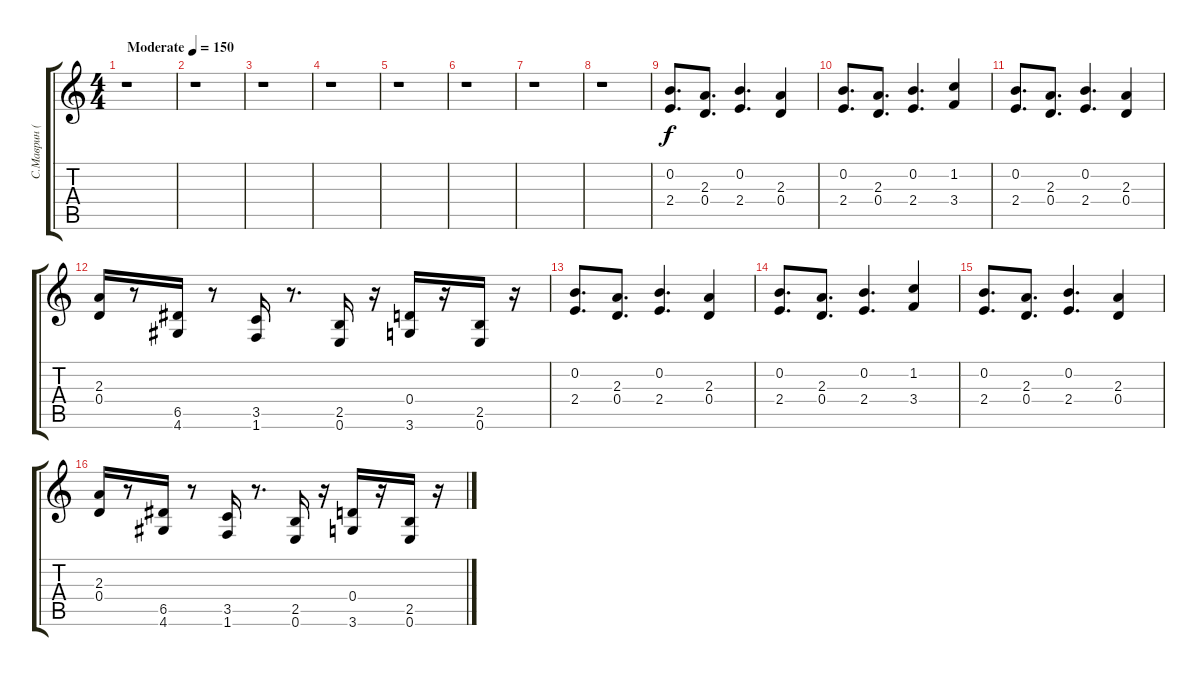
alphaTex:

\track ("С.Маврин (Гитара) 2" "С.Маврин (") {instrument overdrivenguitar}
\staff {score tabs}
\tuning (E4 B3 G3 D3 A2 E2) {hide}
\ts (4 4)
\tempo (150 "Moderate")
\clef g2
\ks c
r.1{dy f instrument overdrivenguitar} |
r.1 |
r.1 |
r.1 |
r.1 |
r.1 |
r.1 |
r.1 |
(0.2 2.4).8{d} (2.3 0.4).8{d} (0.2 2.4).4{d} (2.3 0.4).4 |
(0.2 2.4).8{d} (2.3 0.4).8{d} (0.2 2.4).4{d} (1.2 3.4).4 |
(0.2 2.4).8{d} (2.3 0.4).8{d} (0.2 2.4).4{d} (2.3 0.4).4 |
(2.3 0.4).16 r.8 (6.5 4.6).16 r.8 (3.5 1.6).16 r.8{d} (2.5 0.6).16 r.16 (0.4 3.6).16 r.16 (2.5 0.6).16 r.16 |
(0.2 2.4).8{d} (2.3 0.4).8{d} (0.2 2.4).4{d} (2.3 0.4).4 |
(0.2 2.4).8{d} (2.3 0.4).8{d} (0.2 2.4).4{d} (1.2 3.4).4 |
(0.2 2.4).8{d} (2.3 0.4).8{d} (0.2 2.4).4{d} (2.3 0.4).4 |
(2.3 0.4).16 r.8 (6.5 4.6).16 r.8 (3.5 1.6).16 r.8{d} (2.5 0.6).16 r.16 (0.4 3.6).16 r.16 (2.5 0.6).16 r.16
